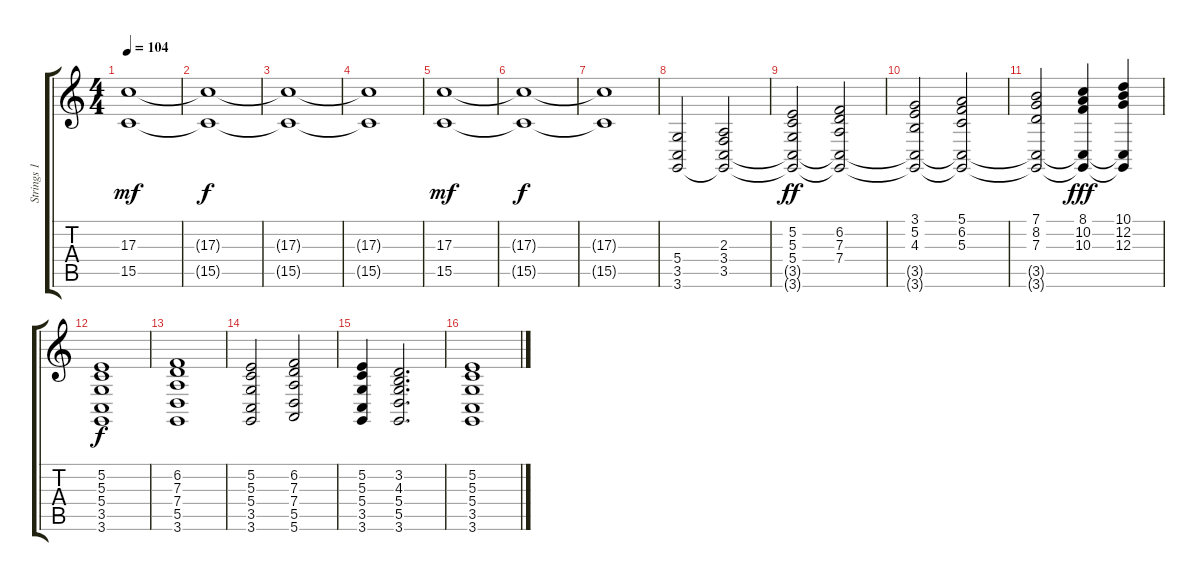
\track ("Strings 1" "Strings 1") {instrument stringensemble1}
\staff {score tabs}
\tuning (E4 B3 G3 D3 A2 E2) {hide}
\ts (4 4)
\tempo 104
\clef g2
\ks c
(17.3 15.5).1{dy mf} |
(17.3{t} 15.5{t}).1{dy f} |
(17.3{t} 15.5{t}).1 |
(17.3{t} 15.5{t}).1 |
(17.3 15.5).1{dy mf} |
(17.3{t} 15.5{t}).1{dy f} |
(17.3{t} 15.5{t}).1 |
(5.4 3.5 3.6).2 (2.3 3.4 3.5 3.6{t}).2 |
(5.2 5.3 5.4 3.5{t} 3.6{t}).2{dy ff} (6.2 7.3 7.4 3.5{t} 3.6{t}).2 |
(3.1 5.2 4.3 3.5{t} 3.6{t}).2 (5.1 6.2 5.3 3.5{t} 3.6{t}).2 |
(7.1 8.2 7.3 3.5{t} 3.6{t}).2 (8.1 10.2 10.3 3.5{t} 3.6{t}).4{dy fff} (10.1 12.2 12.3 3.5{t} 3.6{t}).4 |
(5.2 5.3 5.4 3.5 3.6).1{dy f volume 11} |
(6.2 7.3 7.4 5.5 3.6).1 |
(5.2 5.3 5.4 3.5 3.6).2 (6.2 7.3 7.4 5.5 5.6).2 |
(5.2 5.3 5.4 3.5 3.6).4 (3.2 4.3 5.4 5.5 3.6).2{d} |
(5.2 5.3 5.4 3.5 3.6).1{volume 11}
